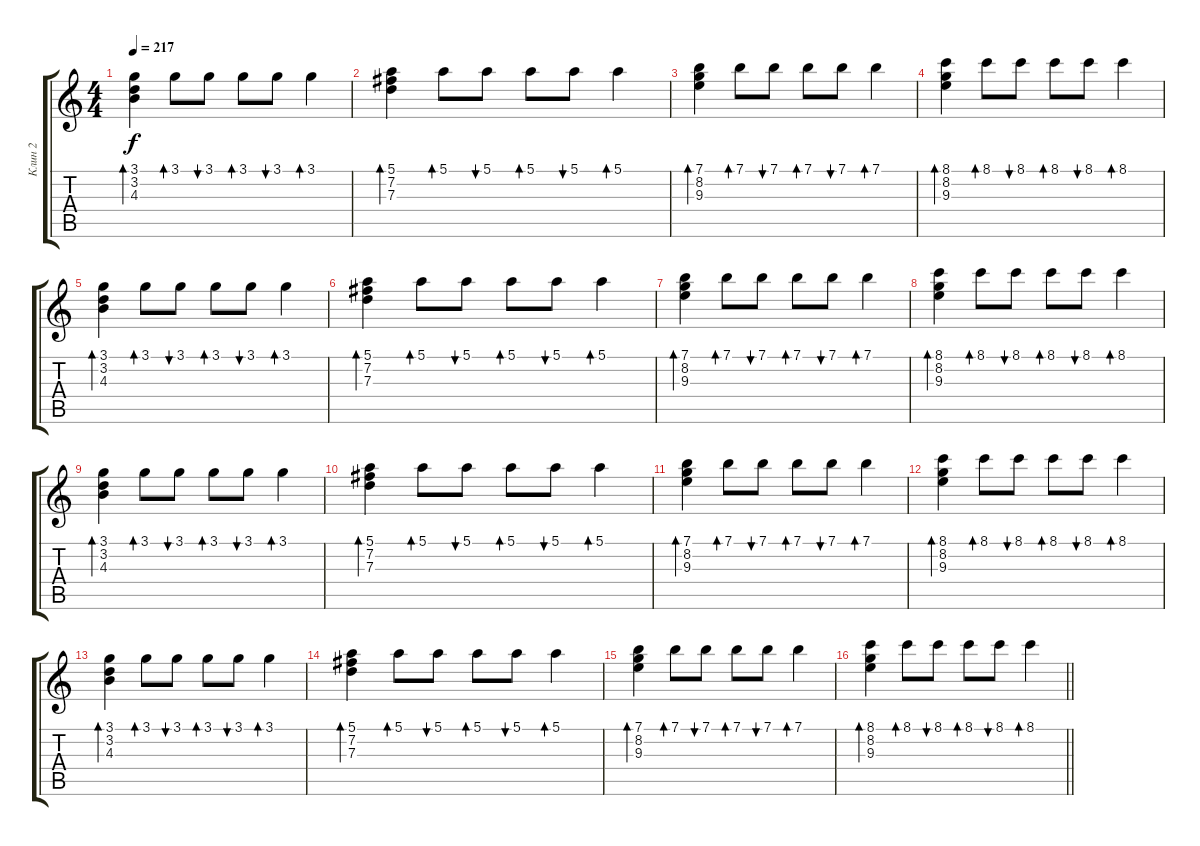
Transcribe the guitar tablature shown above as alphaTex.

\track ("Клин 2" "Клин 2") {instrument electricguitarjazz}
\staff {score tabs}
\tuning (E4 B3 G3 D3 A2 E2) {hide}
\ts (4 4)
\tempo 217
\clef g2
\ks c
(3.1 3.2 4.3).4{bd 480 dy f} 3.1.8{bd 60} 3.1.8{bu 60} 3.1.8{bd 60} 3.1.8{bu 60} 3.1.4{bd 60} |
(5.1 7.2 7.3).4{bd 480} 5.1.8{bd 60} 5.1.8{bu 60} 5.1.8{bd 60} 5.1.8{bu 60} 5.1.4{bd 60} |
(7.1 8.2 9.3).4{bd 480} 7.1.8{bd 60} 7.1.8{bu 60} 7.1.8{bd 60} 7.1.8{bu 60} 7.1.4{bd 60} |
(8.1 8.2 9.3).4{bd 480} 8.1.8{bd 60} 8.1.8{bu 60} 8.1.8{bd 60} 8.1.8{bu 60} 8.1.4{bd 60} |
(3.1 3.2 4.3).4{bd 480} 3.1.8{bd 60} 3.1.8{bu 60} 3.1.8{bd 60} 3.1.8{bu 60} 3.1.4{bd 60} |
(5.1 7.2 7.3).4{bd 480} 5.1.8{bd 60} 5.1.8{bu 60} 5.1.8{bd 60} 5.1.8{bu 60} 5.1.4{bd 60} |
(7.1 8.2 9.3).4{bd 480} 7.1.8{bd 60} 7.1.8{bu 60} 7.1.8{bd 60} 7.1.8{bu 60} 7.1.4{bd 60} |
(8.1 8.2 9.3).4{bd 480} 8.1.8{bd 60} 8.1.8{bu 60} 8.1.8{bd 60} 8.1.8{bu 60} 8.1.4{bd 60} |
(3.1 3.2 4.3).4{bd 480} 3.1.8{bd 60} 3.1.8{bu 60} 3.1.8{bd 60} 3.1.8{bu 60} 3.1.4{bd 60} |
(5.1 7.2 7.3).4{bd 480} 5.1.8{bd 60} 5.1.8{bu 60} 5.1.8{bd 60} 5.1.8{bu 60} 5.1.4{bd 60} |
(7.1 8.2 9.3).4{bd 480} 7.1.8{bd 60} 7.1.8{bu 60} 7.1.8{bd 60} 7.1.8{bu 60} 7.1.4{bd 60} |
(8.1 8.2 9.3).4{bd 480} 8.1.8{bd 60} 8.1.8{bu 60} 8.1.8{bd 60} 8.1.8{bu 60} 8.1.4{bd 60} |
(3.1 3.2 4.3).4{bd 480} 3.1.8{bd 60} 3.1.8{bu 60} 3.1.8{bd 60} 3.1.8{bu 60} 3.1.4{bd 60} |
(5.1 7.2 7.3).4{bd 480} 5.1.8{bd 60} 5.1.8{bu 60} 5.1.8{bd 60} 5.1.8{bu 60} 5.1.4{bd 60} |
(7.1 8.2 9.3).4{bd 480} 7.1.8{bd 60} 7.1.8{bu 60} 7.1.8{bd 60} 7.1.8{bu 60} 7.1.4{bd 60} |
\barLineRight lightlight
(8.1 8.2 9.3).4{bd 480} 8.1.8{bd 60} 8.1.8{bu 60} 8.1.8{bd 60} 8.1.8{bu 60} 8.1.4{bd 60}
